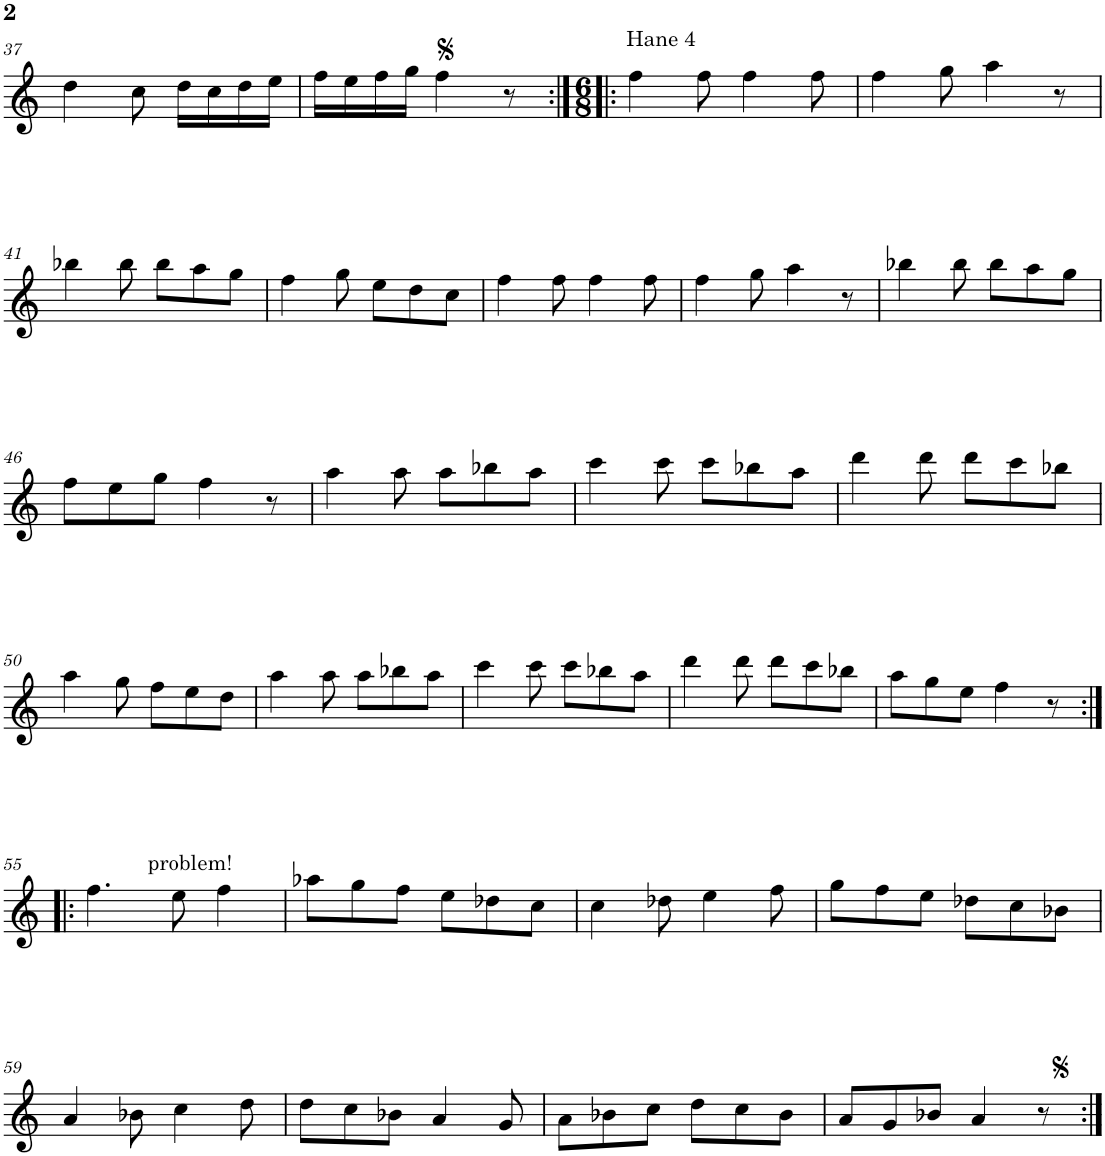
**kern
*part1
*staff1
*I"Voice
*I'Vo.
!!LO:PB:g=z
*clefG2
*k[]
*M5/8
=37
4dd\
8cc\
16dd\LL
16cc\
16dd\
16ee\JJ
=38
16ff\LL
16ee\
16ff\
16gg\JJ
4ff\
8r
=39:|!|:
*M6/8
!LO:TX:a:t=Hane 4
4ff\
8ff\
4ff\
8ff\
=40
4ff\
8gg\
4aa\
8r
!!LO:LB:g=z
=41
4bb-X\
8bb-\
8bb-\L
8aa\
8gg\J
=42
4ff\
8gg\
8ee\L
8dd\
8cc\J
=43
4ff\
8ff\
4ff\
8ff\
=44
4ff\
8gg\
4aa\
8r
=45
4bb-X\
8bb-\
8bb-\L
8aa\
8gg\J
!!LO:LB:g=z
=46
8ff\L
8ee\
8gg\J
4ff\
8r
=47
4aa\
8aa\
8aa\L
8bb-X\
8aa\J
=48
4ccc\
8ccc\
8ccc\L
8bb-X\
8aa\J
=49
4ddd\
8ddd\
8ddd\L
8ccc\
8bb-X\J
!!LO:LB:g=z
=50
4aa\
8gg\
8ff\L
8ee\
8dd\J
=51
4aa\
8aa\
8aa\L
8bb-X\
8aa\J
=52
4ccc\
8ccc\
8ccc\L
8bb-X\
8aa\J
=53
4ddd\
8ddd\
8ddd\L
8ccc\
8bb-X\J
=54
8aa\L
8gg\
8ee\J
4ff\
8r
!!LO:LB:g=z
=55:|!|:
4.ff\
8ee\
!LO:TX:a:t=problem!
4ff\
=56
8aa-X\L
8gg\
8ff\J
8ee\L
8dd-X\
8cc\J
=57
4cc\
8dd-X\
4ee\
8ff\
=58
8gg\L
8ff\
8ee\J
8dd-X\L
8cc\
8b-X\J
!!LO:LB:g=z
=59
4a/
8b-X\
4cc\
8dd\
=60
8dd\L
8cc\
8b-X\J
4a/
8g/
=61
8a\L
8b-X\
8cc\J
8dd\L
8cc\
8b-\J
=62
8a/L
8g/
8b-X/J
4a/
8r
=:|!
*-
